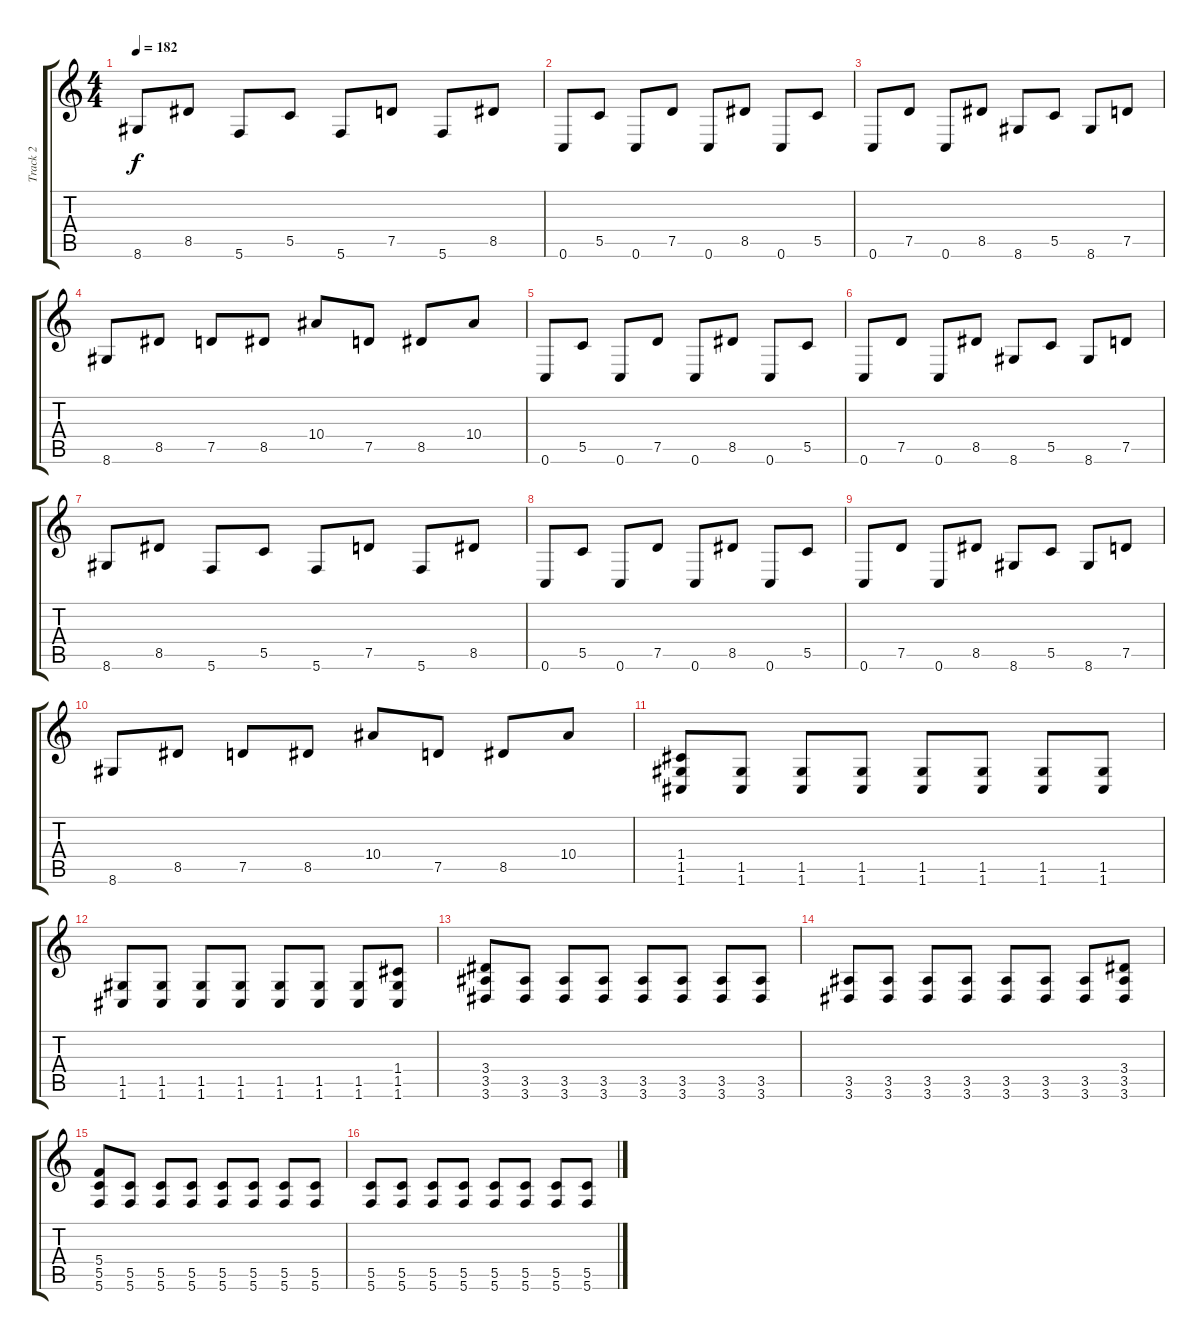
\track ("Track 2" "Track 2") {instrument distortionguitar}
\staff {score tabs}
\tuning (D4 A3 F3 C3 G2 C2) {hide}
\ts (4 4)
\tempo 182
\clef g2
\ks c
8.6.8{dy f} 8.5.8 5.6.8 5.5.8 5.6.8 7.5.8 5.6.8 8.5.8 |
0.6.8 5.5.8 0.6.8 7.5.8 0.6.8 8.5.8 0.6.8 5.5.8 |
0.6.8 7.5.8 0.6.8 8.5.8 8.6.8 5.5.8 8.6.8 7.5.8 |
8.6.8 8.5.8 7.5.8 8.5.8 10.4.8 7.5.8 8.5.8 10.4.8 |
0.6.8 5.5.8 0.6.8 7.5.8 0.6.8 8.5.8 0.6.8 5.5.8 |
0.6.8 7.5.8 0.6.8 8.5.8 8.6.8 5.5.8 8.6.8 7.5.8 |
8.6.8 8.5.8 5.6.8 5.5.8 5.6.8 7.5.8 5.6.8 8.5.8 |
0.6.8 5.5.8 0.6.8 7.5.8 0.6.8 8.5.8 0.6.8 5.5.8 |
0.6.8 7.5.8 0.6.8 8.5.8 8.6.8 5.5.8 8.6.8 7.5.8 |
8.6.8 8.5.8 7.5.8 8.5.8 10.4.8 7.5.8 8.5.8 10.4.8 |
(1.4 1.5 1.6).8{balance 8} (1.5 1.6).8 (1.5 1.6).8 (1.5 1.6).8 (1.5 1.6).8 (1.5 1.6).8 (1.5 1.6).8 (1.5 1.6).8 |
(1.5 1.6).8 (1.5 1.6).8 (1.5 1.6).8 (1.5 1.6).8 (1.5 1.6).8 (1.5 1.6).8 (1.5 1.6).8 (1.4 1.5 1.6).8 |
(3.4 3.5 3.6).8 (3.5 3.6).8 (3.5 3.6).8 (3.5 3.6).8 (3.5 3.6).8 (3.5 3.6).8 (3.5 3.6).8 (3.5 3.6).8 |
(3.5 3.6).8 (3.5 3.6).8 (3.5 3.6).8 (3.5 3.6).8 (3.5 3.6).8 (3.5 3.6).8 (3.5 3.6).8 (3.4 3.5 3.6).8 |
(5.4 5.5 5.6).8 (5.5 5.6).8 (5.5 5.6).8 (5.5 5.6).8 (5.5 5.6).8 (5.5 5.6).8 (5.5 5.6).8 (5.5 5.6).8 |
(5.5 5.6).8 (5.5 5.6).8 (5.5 5.6).8 (5.5 5.6).8 (5.5 5.6).8 (5.5 5.6).8 (5.5 5.6).8 (5.5 5.6).8
